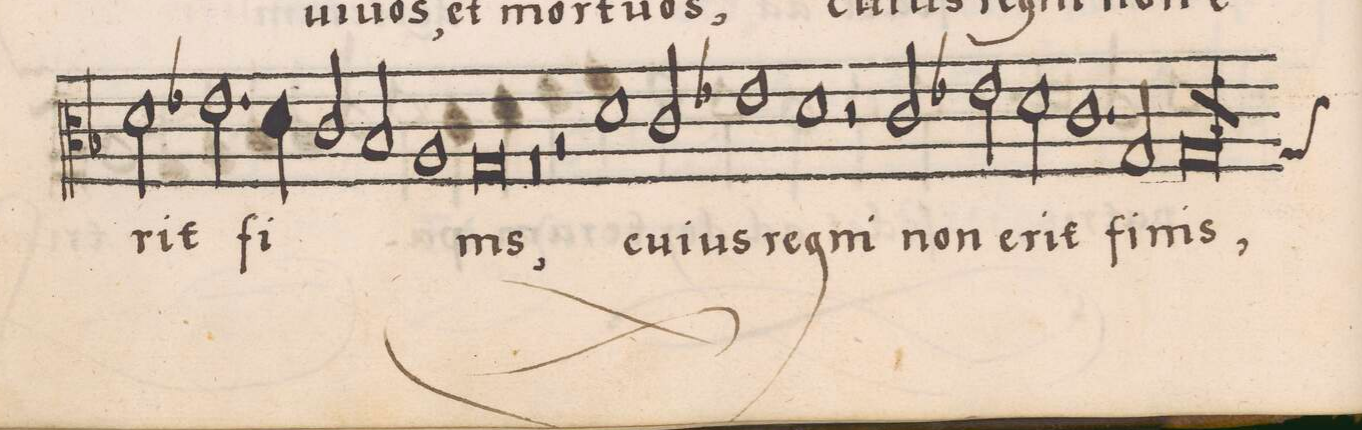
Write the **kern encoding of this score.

**kern	**text
*I"TENOR	*
*clefC3	*
*k[b-]	*
*met(c|)	*
*M2/1	*
2d\	-rit
2.e-X\	fi-
4d\	.
=166	=166
2c/	.
2B-/	.
1A	.
=167	=167
0G	-nis,
=168	=168
0r	.
=169	=169
2r	.
1d	cu-
2c/	-ius
=170	=170
1e-X	re-
1d	-gni
=171	=171
2r	.
2c/	non
2e-X\	e-
2d\	-rit
=172	=172
1.c	.
2G/	fi-
=173	=173
*custos:G	*
0G	-nis,
=174	=174
*-	*-
